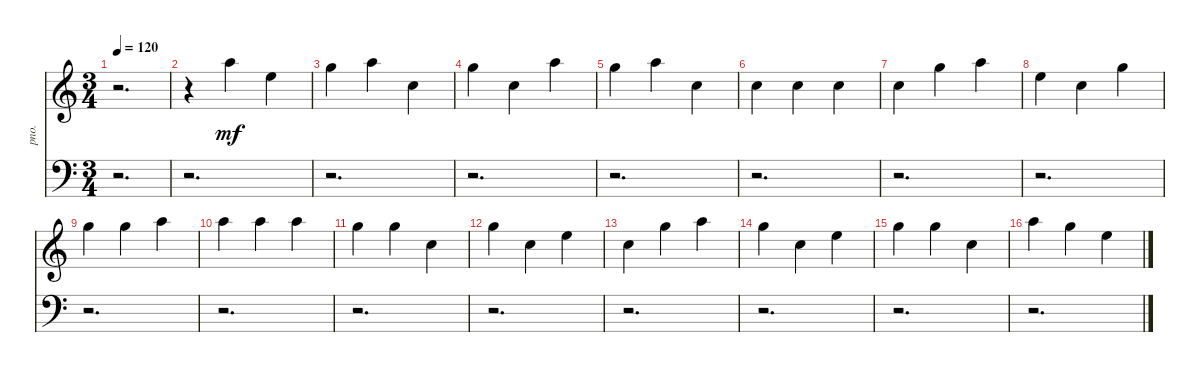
\bracketExtendMode nobrackets
\track ("Acoustic Piano" "pno.") {instrument clarinet}
\staff {score}
\tuning (E4 B3 G3 D3 A2 E2)
\ts (3 4)
\tempo 120
\clef g2
\ks aminor
r.2{d dy mf instrument clarinet beam Down} |
r.4{beam Down} 17.1.4{beam Down} 12.1.4{beam Down} |
15.1.4{beam Down} 17.1.4{beam Down} 8.1.4{beam Down} |
15.1.4{beam Down} 8.1.4{beam Down} 17.1.4{beam Down} |
15.1.4{beam Down} 17.1.4{beam Down} 8.1.4{beam Down} |
8.1.4{beam Down} 8.1.4{beam Down} 8.1.4{beam Down} |
8.1.4{beam Down} 15.1.4{beam Down} 17.1.4{beam Down} |
12.1.4{beam Down} 8.1.4{beam Down} 15.1.4{beam Down} |
15.1.4{beam Down} 15.1.4{beam Down} 17.1.4{beam Down} |
17.1.4{beam Down} 17.1.4{beam Down} 17.1.4{beam Down} |
15.1.4{beam Down} 15.1.4{beam Down} 8.1.4{beam Down} |
15.1.4{beam Down} 8.1.4{beam Down} 12.1.4{beam Down} |
8.1.4{beam Down} 15.1.4{beam Down} 17.1.4{beam Down} |
15.1.4{beam Down} 8.1.4{beam Down} 12.1.4{beam Down} |
15.1.4{beam Down} 15.1.4{beam Down} 8.1.4{beam Down} |
17.1.4{beam Down} 15.1.4{beam Down} 12.1.4{beam Down}
\staff {score}
\tuning (G2 D2 A1 E1 B0)
\clef f4
\ottava regular
\simile none
\ks aminor
r.2{d dy mf beam Down} |
r.2{d beam Down} |
r.2{d beam Down} |
r.2{d beam Down} |
r.2{d beam Down} |
r.2{d beam Down} |
r.2{d beam Down} |
r.2{d beam Down} |
r.2{d beam Down} |
r.2{d beam Down} |
r.2{d beam Down} |
r.2{d beam Down} |
r.2{d beam Down} |
r.2{d beam Down} |
r.2{d beam Down} |
r.2{d beam Down}
